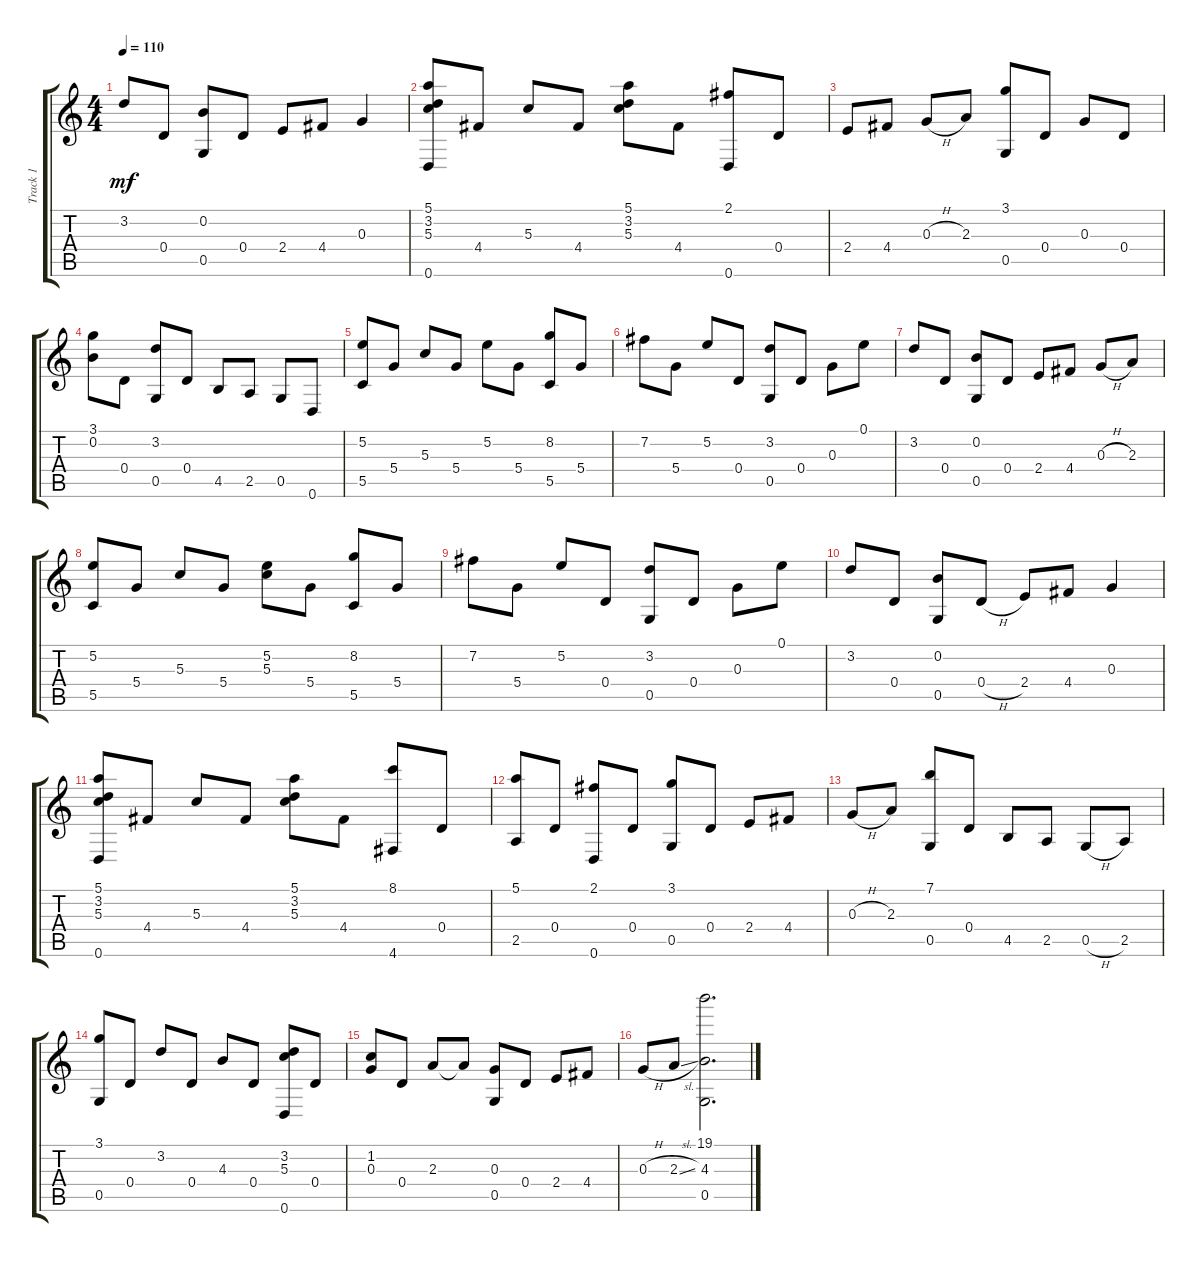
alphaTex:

\track ("Track 1" "Track 1") {instrument acousticguitarsteel}
\staff {score tabs}
\tuning (E4 B3 G3 D3 G2 D2) {hide}
\ts (4 4)
\tempo 110
\clef g2
\ks c
3.2.8{dy mf} 0.4.8 (0.2 0.5).8 0.4.8 2.4.8 4.4.8 0.3.4 |
(5.1 3.2 5.3 0.6).8 4.4.8 5.3.8 4.4.8 (5.1 3.2 5.3).8 4.4.8 (2.1 0.6).8 0.4.8 |
2.4.8 4.4.8 0.3{h}.8 2.3.8 (3.1 0.5).8 0.4.8 0.3.8 0.4.8 |
(3.1 0.2).8 0.4.8 (3.2 0.5).8 0.4.8 4.5.8 2.5.8 0.5.8 0.6.8 |
(5.2 5.5).8 5.4.8 5.3.8 5.4.8 5.2.8 5.4.8 (8.2 5.5).8 5.4.8 |
7.2.8 5.4.8 5.2.8 0.4.8 (3.2 0.5).8 0.4.8 0.3.8 0.1.8 |
3.2.8 0.4.8 (0.2 0.5).8 0.4.8 2.4.8 4.4.8 0.3{h}.8 2.3.8 |
(5.2 5.5).8 5.4.8 5.3.8 5.4.8 (5.2 5.3).8 5.4.8 (8.2 5.5).8 5.4.8 |
7.2.8 5.4.8 5.2.8 0.4.8 (3.2 0.5).8 0.4.8 0.3.8 0.1.8 |
3.2.8 0.4.8 (0.2 0.5).8 0.4{h}.8 2.4.8 4.4.8 0.3.4 |
(5.1 3.2 5.3 0.6).8 4.4.8 5.3.8 4.4.8 (5.1 3.2 5.3).8 4.4.8 (8.1 4.6).8 0.4.8 |
(5.1 2.5).8 0.4.8 (2.1 0.6).8 0.4.8 (3.1 0.5).8 0.4.8 2.4.8 4.4.8 |
0.3{h}.8 2.3.8 (7.1 0.5).8 0.4.8 4.5.8 2.5.8 0.5{h}.8 2.5.8 |
(3.1 0.5).8 0.4.8 3.2.8 0.4.8 4.3.8 0.4.8 (3.2 5.3 0.6).8 0.4.8 |
(1.2 0.3).8 0.4.8 2.3.8 2.3{t}.8 (0.3 0.5).8 0.4.8 2.4.8 4.4.8 |
0.3{h}.8 2.3{sl}.8 (19.1 4.3 0.5).2{d}
